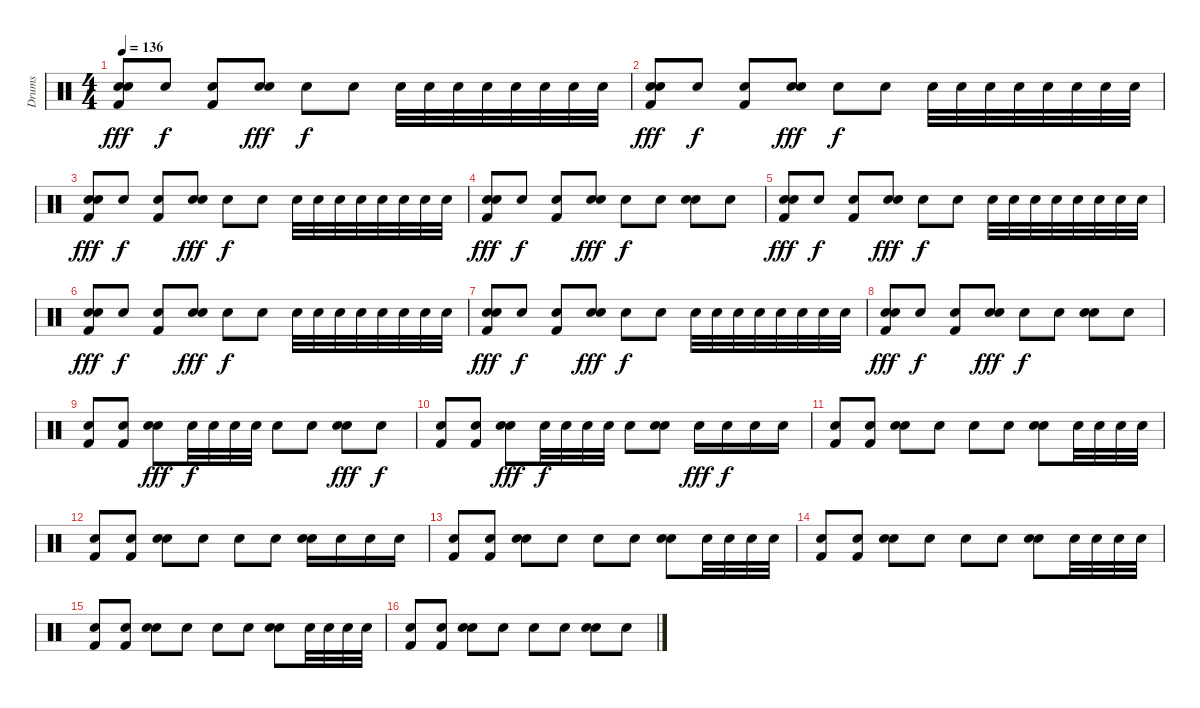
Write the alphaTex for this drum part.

\track ("Drums" "Drums") {instrument percussion}
\staff {score}
\articulation defaults
\ts (4 4)
\tempo 136
\clef neutral
\ks c
("Snare (hit) 2" "Snare (hit) 2" "Kick (hit) 2").8{dy fff} "Snare (hit) 2".8{dy f} ("Snare (hit) 2" "Kick (hit) 2").8 ("Snare (hit) 2" "Snare (hit) 2").8{dy fff} "Snare (hit) 2".8{dy f} "Snare (hit) 2".8 "Snare (hit) 2".32 "Snare (hit) 2".32 "Snare (hit) 2".32 "Snare (hit) 2".32 "Snare (hit) 2".32 "Snare (hit) 2".32 "Snare (hit) 2".32 "Snare (hit) 2".32 |
("Snare (hit) 2" "Snare (hit) 2" "Kick (hit) 2").8{dy fff} "Snare (hit) 2".8{dy f} ("Snare (hit) 2" "Kick (hit) 2").8 ("Snare (hit) 2" "Snare (hit) 2").8{dy fff} "Snare (hit) 2".8{dy f} "Snare (hit) 2".8 "Snare (hit) 2".32 "Snare (hit) 2".32 "Snare (hit) 2".32 "Snare (hit) 2".32 "Snare (hit) 2".32 "Snare (hit) 2".32 "Snare (hit) 2".32 "Snare (hit) 2".32 |
("Snare (hit) 2" "Snare (hit) 2" "Kick (hit) 2").8{dy fff} "Snare (hit) 2".8{dy f} ("Snare (hit) 2" "Kick (hit) 2").8 ("Snare (hit) 2" "Snare (hit) 2").8{dy fff} "Snare (hit) 2".8{dy f} "Snare (hit) 2".8 "Snare (hit) 2".32 "Snare (hit) 2".32 "Snare (hit) 2".32 "Snare (hit) 2".32 "Snare (hit) 2".32 "Snare (hit) 2".32 "Snare (hit) 2".32 "Snare (hit) 2".32 |
("Snare (hit) 2" "Snare (hit) 2" "Kick (hit) 2").8{dy fff} "Snare (hit) 2".8{dy f} ("Snare (hit) 2" "Kick (hit) 2").8 ("Snare (hit) 2" "Snare (hit) 2").8{dy fff} "Snare (hit) 2".8{dy f} "Snare (hit) 2".8 ("Snare (hit) 2" "Snare (hit) 2").8 "Snare (hit) 2".8 |
("Snare (hit) 2" "Snare (hit) 2" "Kick (hit) 2").8{dy fff} "Snare (hit) 2".8{dy f} ("Snare (hit) 2" "Kick (hit) 2").8 ("Snare (hit) 2" "Snare (hit) 2").8{dy fff} "Snare (hit) 2".8{dy f} "Snare (hit) 2".8 "Snare (hit) 2".32 "Snare (hit) 2".32 "Snare (hit) 2".32 "Snare (hit) 2".32 "Snare (hit) 2".32 "Snare (hit) 2".32 "Snare (hit) 2".32 "Snare (hit) 2".32 |
("Snare (hit) 2" "Snare (hit) 2" "Kick (hit) 2").8{dy fff} "Snare (hit) 2".8{dy f} ("Snare (hit) 2" "Kick (hit) 2").8 ("Snare (hit) 2" "Snare (hit) 2").8{dy fff} "Snare (hit) 2".8{dy f} "Snare (hit) 2".8 "Snare (hit) 2".32 "Snare (hit) 2".32 "Snare (hit) 2".32 "Snare (hit) 2".32 "Snare (hit) 2".32 "Snare (hit) 2".32 "Snare (hit) 2".32 "Snare (hit) 2".32 |
("Snare (hit) 2" "Snare (hit) 2" "Kick (hit) 2").8{dy fff} "Snare (hit) 2".8{dy f} ("Snare (hit) 2" "Kick (hit) 2").8 ("Snare (hit) 2" "Snare (hit) 2").8{dy fff} "Snare (hit) 2".8{dy f} "Snare (hit) 2".8 "Snare (hit) 2".32 "Snare (hit) 2".32 "Snare (hit) 2".32 "Snare (hit) 2".32 "Snare (hit) 2".32 "Snare (hit) 2".32 "Snare (hit) 2".32 "Snare (hit) 2".32 |
("Snare (hit) 2" "Snare (hit) 2" "Kick (hit) 2").8{dy fff} "Snare (hit) 2".8{dy f} ("Snare (hit) 2" "Kick (hit) 2").8 ("Snare (hit) 2" "Snare (hit) 2").8{dy fff} "Snare (hit) 2".8{dy f} "Snare (hit) 2".8 ("Snare (hit) 2" "Snare (hit) 2").8 "Snare (hit) 2".8 |
("Snare (hit) 2" "Kick (hit) 2").8 ("Snare (hit) 2" "Kick (hit) 2").8 ("Snare (hit) 2" "Snare (hit) 2").8{dy fff} "Snare (hit) 2".32{dy f} "Snare (hit) 2".32 "Snare (hit) 2".32 "Snare (hit) 2".32 "Snare (hit) 2".8 "Snare (hit) 2".8 ("Snare (hit) 2" "Snare (hit) 2").8{dy fff} "Snare (hit) 2".8{dy f} |
("Snare (hit) 2" "Kick (hit) 2").8 ("Snare (hit) 2" "Kick (hit) 2").8 ("Snare (hit) 2" "Snare (hit) 2").8{dy fff} "Snare (hit) 2".32{dy f} "Snare (hit) 2".32 "Snare (hit) 2".32 "Snare (hit) 2".32 "Snare (hit) 2".8 ("Snare (hit) 2" "Snare (hit) 2").8 "Snare (hit) 2".16{dy fff} "Snare (hit) 2".16{dy f} "Snare (hit) 2".16 "Snare (hit) 2".16 |
("Snare (hit) 2" "Kick (hit) 2").8 ("Snare (hit) 2" "Kick (hit) 2").8 ("Snare (hit) 2" "Snare (hit) 2").8 "Snare (hit) 2".8 "Snare (hit) 2".8 "Snare (hit) 2".8 ("Snare (hit) 2" "Snare (hit) 2").8 "Snare (hit) 2".32 "Snare (hit) 2".32 "Snare (hit) 2".32 "Snare (hit) 2".32 |
("Snare (hit) 2" "Kick (hit) 2").8 ("Snare (hit) 2" "Kick (hit) 2").8 ("Snare (hit) 2" "Snare (hit) 2").8 "Snare (hit) 2".8 "Snare (hit) 2".8 "Snare (hit) 2".8 ("Snare (hit) 2" "Snare (hit) 2").16 "Snare (hit) 2".16 "Snare (hit) 2".16 "Snare (hit) 2".16 |
("Snare (hit) 2" "Kick (hit) 2").8 ("Snare (hit) 2" "Kick (hit) 2").8 ("Snare (hit) 2" "Snare (hit) 2").8 "Snare (hit) 2".8 "Snare (hit) 2".8 "Snare (hit) 2".8 ("Snare (hit) 2" "Snare (hit) 2").8 "Snare (hit) 2".32 "Snare (hit) 2".32 "Snare (hit) 2".32 "Snare (hit) 2".32 |
("Snare (hit) 2" "Kick (hit) 2").8 ("Snare (hit) 2" "Kick (hit) 2").8 ("Snare (hit) 2" "Snare (hit) 2").8 "Snare (hit) 2".8 "Snare (hit) 2".8 "Snare (hit) 2".8 ("Snare (hit) 2" "Snare (hit) 2").8 "Snare (hit) 2".32 "Snare (hit) 2".32 "Snare (hit) 2".32 "Snare (hit) 2".32 |
("Snare (hit) 2" "Kick (hit) 2").8 ("Snare (hit) 2" "Kick (hit) 2").8 ("Snare (hit) 2" "Snare (hit) 2").8 "Snare (hit) 2".8 "Snare (hit) 2".8 "Snare (hit) 2".8 ("Snare (hit) 2" "Snare (hit) 2").8 "Snare (hit) 2".32 "Snare (hit) 2".32 "Snare (hit) 2".32 "Snare (hit) 2".32 |
("Snare (hit) 2" "Kick (hit) 2").8 ("Snare (hit) 2" "Kick (hit) 2").8 ("Snare (hit) 2" "Snare (hit) 2").8 "Snare (hit) 2".8 "Snare (hit) 2".8 "Snare (hit) 2".8 ("Snare (hit) 2" "Snare (hit) 2").8 "Snare (hit) 2".8
